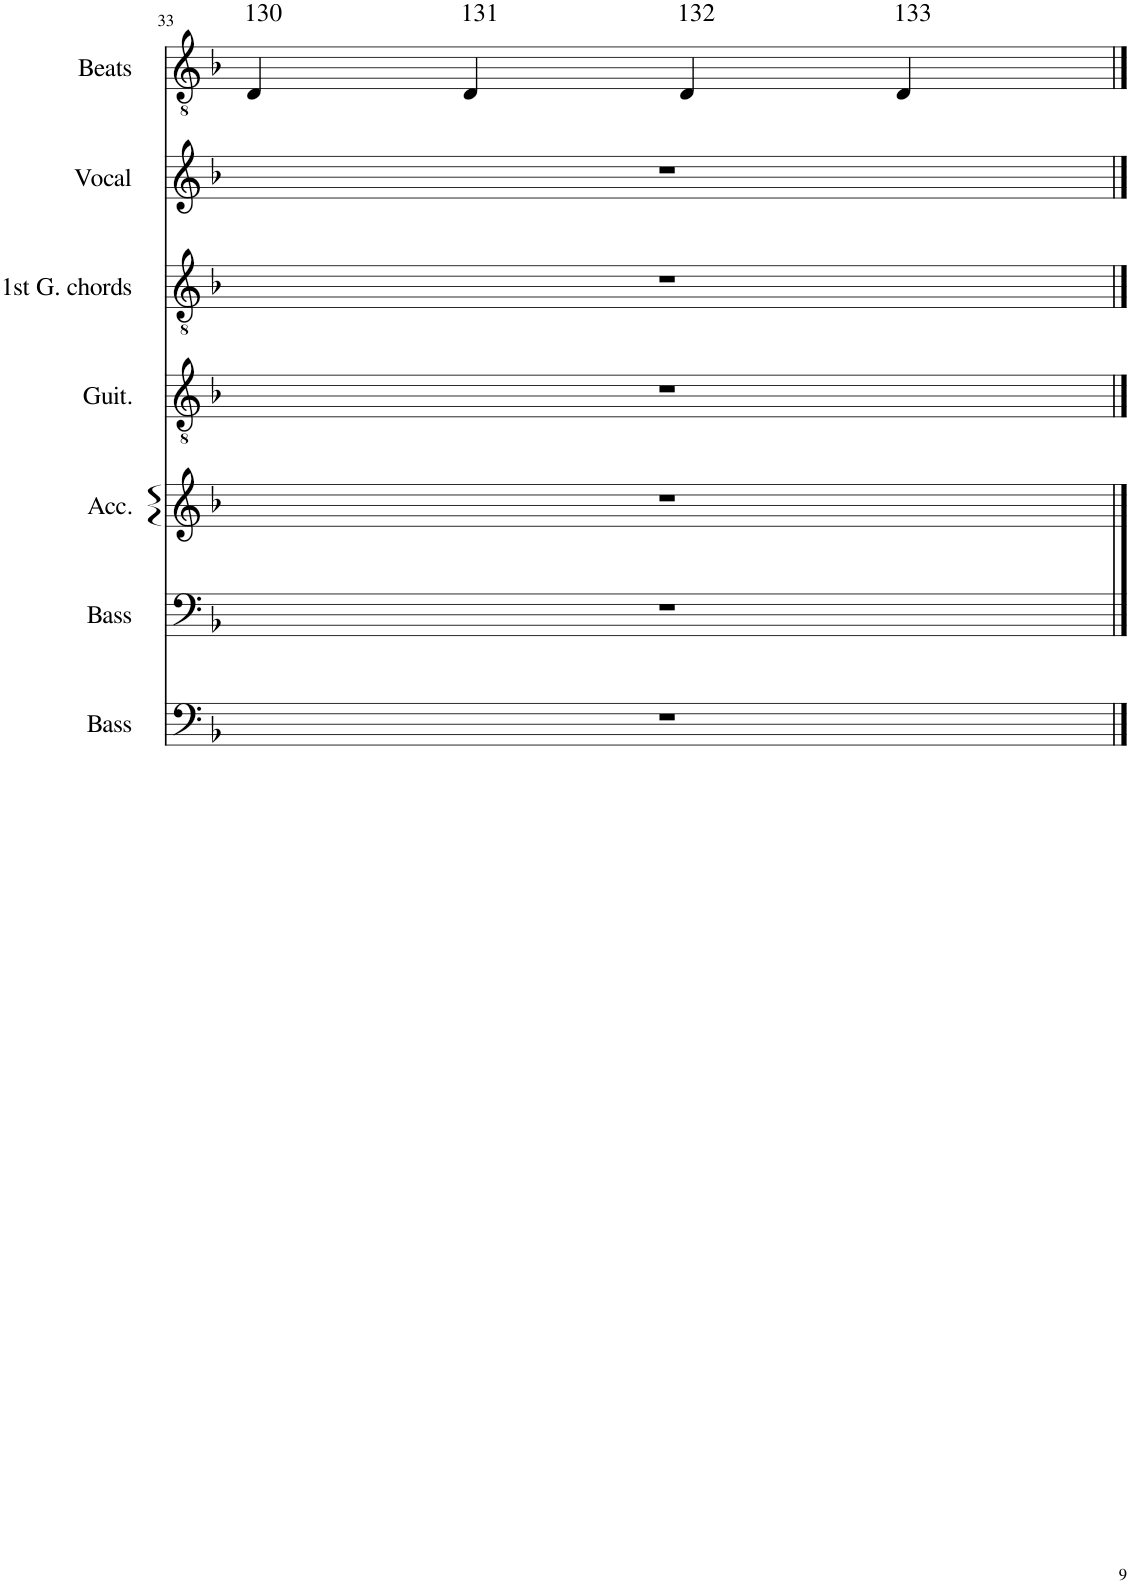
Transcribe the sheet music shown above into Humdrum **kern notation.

**kern	**kern	**kern	**kern	**kern	**kern	**kern	**harte
*part7	*part6	*part5	*part4	*part3	*part2	*part1	*part1
*staff7	*staff6	*staff5	*staff4	*staff3	*staff2	*staff1	*
*I"Roots	*I"Drop D	*I"Melodica	*I"2nd G. Riffs	*I"1st G. chords	*I"Vocal	*I"Beats	*
*	*	*	*	*I'1st G. chords	*I'Vocal	*I'Beats	*
!!LO:PB:g=z
*clefF4	*clefF4	*clefG2	*clefGv2	*clefGv2	*clefG2	*clefGv2	*
*Trd7c12	*Trd7c12	*	*	*	*	*	*
*k[b-]	*k[b-]	*k[b-]	*k[b-]	*k[b-]	*k[b-]	*k[b-]	*
*M4/4	*M4/4	*M4/4	*M4/4	*M4/4	*M4/4	*M4/4	*
=33	=33	=33	=33	=33	=33	=33	=33
!	!	!	!	!	!	!	!LO:H:kt=130
1r	1r	1r	1r	1r	1r	4D/	N
!	!	!	!	!	!	!	!LO:H:kt=131
.	.	.	.	.	.	4D/	N
!	!	!	!	!	!	!	!LO:H:kt=132
.	.	.	.	.	.	4D/	N
!	!	!	!	!	!	!	!LO:H:kt=133
.	.	.	.	.	.	4D/	N
==	==	==	==	==	==	==	==
*-	*-	*-	*-	*-	*-	*-	*-
